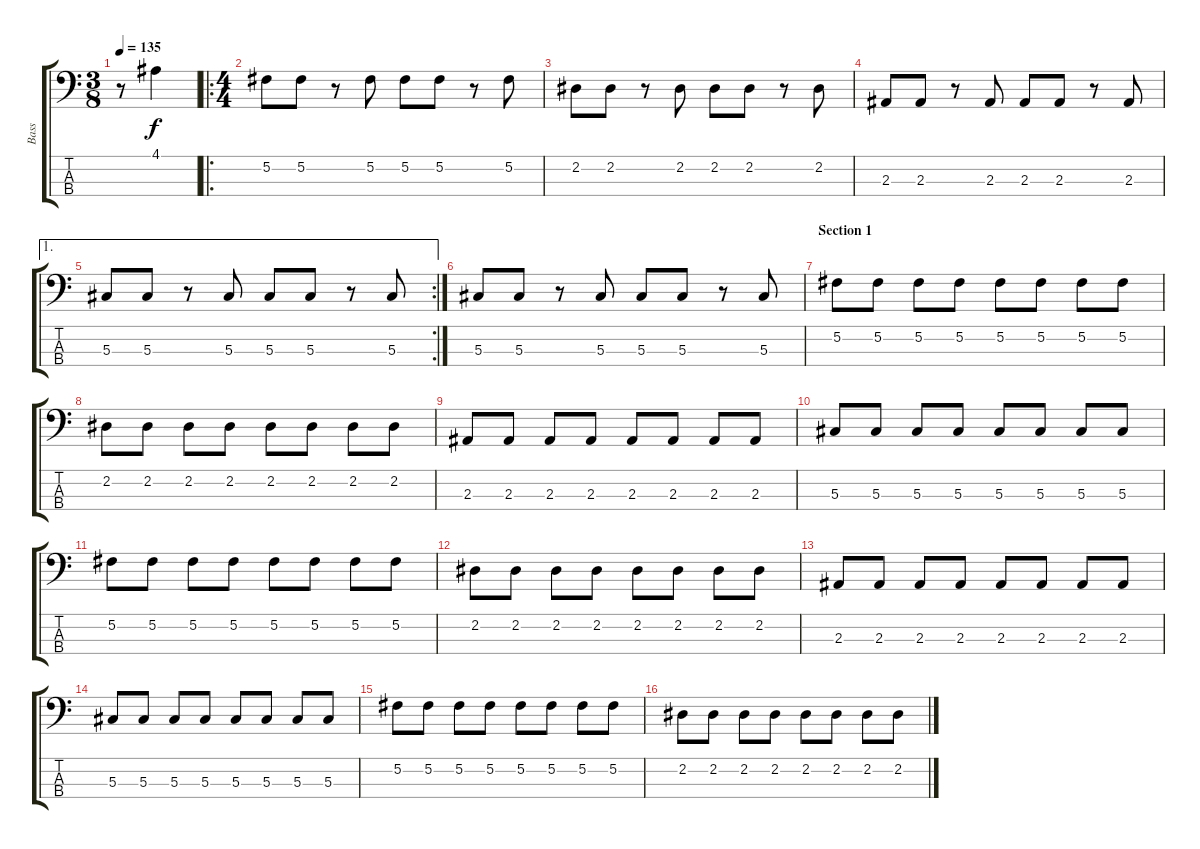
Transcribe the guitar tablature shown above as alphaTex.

\track ("Bass" "Bass") {instrument electricbasspick}
\staff {score tabs}
\tuning (Gb2 Db2 Ab1 Eb1) {hide}
\ts (3 8)
\tempo 135
\clef f4
\ks c
r.8{dy f instrument electricbasspick} 4.1.4 |
\ro
\ts (4 4)
5.2.8 5.2.8 r.8 5.2.8 5.2.8 5.2.8 r.8 5.2.8 |
2.2.8 2.2.8 r.8 2.2.8 2.2.8 2.2.8 r.8 2.2.8 |
2.3.8 2.3.8 r.8 2.3.8 2.3.8 2.3.8 r.8 2.3.8 |
\ae 1
\rc 2
5.3.8 5.3.8 r.8 5.3.8 5.3.8 5.3.8 r.8 5.3.8 |
5.3.8 5.3.8 r.8 5.3.8 5.3.8 5.3.8 r.8 5.3.8 |
\section ("" "Section 1")
5.2.8 5.2.8 5.2.8 5.2.8 5.2.8 5.2.8 5.2.8 5.2.8 |
2.2.8 2.2.8 2.2.8 2.2.8 2.2.8 2.2.8 2.2.8 2.2.8 |
2.3.8 2.3.8 2.3.8 2.3.8 2.3.8 2.3.8 2.3.8 2.3.8 |
5.3.8 5.3.8 5.3.8 5.3.8 5.3.8 5.3.8 5.3.8 5.3.8 |
5.2.8 5.2.8 5.2.8 5.2.8 5.2.8 5.2.8 5.2.8 5.2.8 |
2.2.8 2.2.8 2.2.8 2.2.8 2.2.8 2.2.8 2.2.8 2.2.8 |
2.3.8 2.3.8 2.3.8 2.3.8 2.3.8 2.3.8 2.3.8 2.3.8 |
5.3.8 5.3.8 5.3.8 5.3.8 5.3.8 5.3.8 5.3.8 5.3.8 |
5.2.8 5.2.8 5.2.8 5.2.8 5.2.8 5.2.8 5.2.8 5.2.8 |
2.2.8 2.2.8 2.2.8 2.2.8 2.2.8 2.2.8 2.2.8 2.2.8
